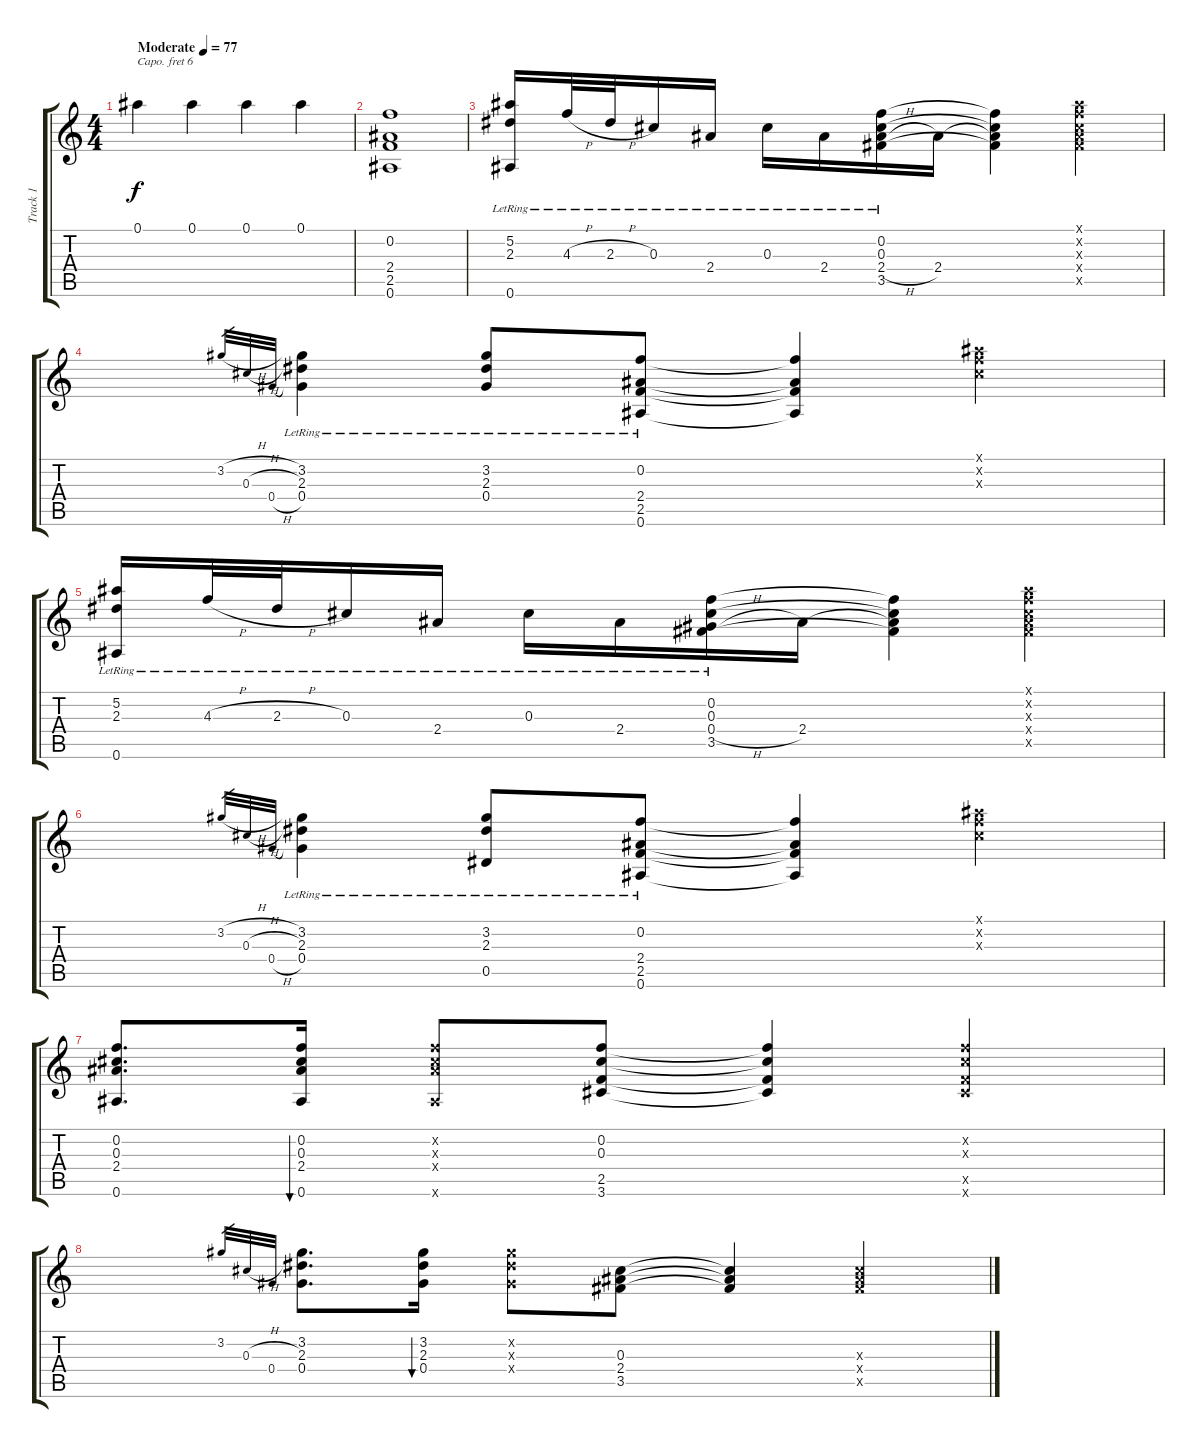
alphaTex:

\track ("Track 1" "Track 1") {instrument electricguitarclean}
\staff {score tabs}
\capo 6
\tuning (E4 B3 G3 D3 A2 E2) {hide}
\ts (4 4)
\tempo (77 "Moderate")
\clef g2
\ks c
0.1.4{dy f instrument electricguitarclean} 0.1.4 0.1.4 0.1.4 |
(0.2 2.4 2.5 0.6).1 |
(5.2{lr} 2.3{lr} 0.6{lr}).16 4.3{h lr}.32 2.3{h lr}.32 0.3{lr}.16 2.4{lr}.16 0.3{lr}.16 2.4{lr}.16 (0.2 0.3 2.4{h} 3.5{lr}).16 2.4.16 (0.2{t} 0.3{t} 2.4{t} 3.5{t}).4 (0.1{x} 0.2{x} 0.3{x} 2.4{x} 3.5{x}).4 |
3.2{h}.32{gr} 0.3{h}.32{gr} 0.4{h}.32{gr} (3.2{lr} 2.3{lr} 0.4{lr}).4 (3.2{lr} 2.3{lr} 0.4{lr}).8 (0.2{lr} 2.4{lr} 2.5{lr} 0.6{lr}).8 (0.2{t} 2.4{t} 2.5{t} 0.6{t}).4 (0.1{x} 0.2{x} 0.3{x}).4 |
(5.2{lr} 2.3{lr} 0.6{lr}).16 4.3{h lr}.32 2.3{h lr}.32 0.3{lr}.16 2.4{lr}.16 0.3{lr}.16 2.4{lr}.16 (0.2 0.3 0.4{h} 3.5{lr}).16 2.4.16 (0.2{t} 0.3{t} 2.4{t} 3.5{t}).4 (0.1{x} 0.2{x} 0.3{x} 2.4{x} 3.5{x}).4 |
3.2{h}.32{gr} 0.3{h}.32{gr} 0.4{h}.32{gr} (3.2{lr} 2.3{lr} 0.4{lr}).4 (3.2{lr} 2.3{lr} 0.5{lr}).8 (0.2{lr} 2.4{lr} 2.5{lr} 0.6{lr}).8 (0.2{t} 2.4{t} 2.5{t} 0.6{t}).4 (0.1{x} 0.2{x} 0.3{x}).4 |
(0.2 0.3 2.4 0.6).8{d} (0.2 0.3 2.4 0.6).16{bu 30} (0.2{x} 0.3{x} 2.4{x} 0.6{x}).8 (0.2 0.3 2.5 3.6).8 (0.2{t} 0.3{t} 2.5{t} 3.6{t}).4 (0.2{x} 0.3{x} 2.5{x} 3.6{x}).4 |
3.2.32{gr} 0.3{h}.32{gr} 0.4.32{gr} (3.2 2.3 0.4).8{d} (3.2 2.3 0.4).16{bu 30} (3.2{x} 2.3{x} 0.4{x}).8 (0.3 2.4 3.5).8 (0.3{t} 2.4{t} 3.5{t}).4 (0.3{x} 2.4{x} 3.5{x}).4
